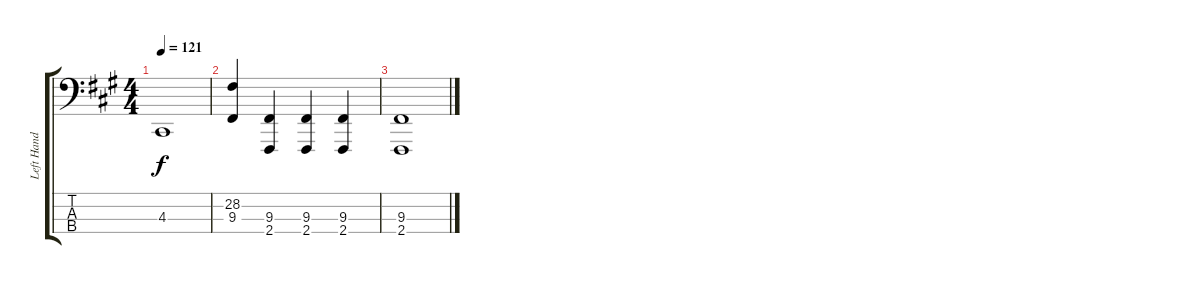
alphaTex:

\track ("Left Hand" "Left Hand") {instrument acousticgrandpiano}
\staff {score tabs}
\tuning (C-1 D-1 A1 E1) {hide}
\ts (4 4)
\tempo 121
\clef f4
\ks f#minor
4.3{t}.1{dy f} |
(28.2 9.3).4 (9.3 2.4).4 (9.3 2.4).4 (9.3 2.4).4 |
(9.3 2.4).1
